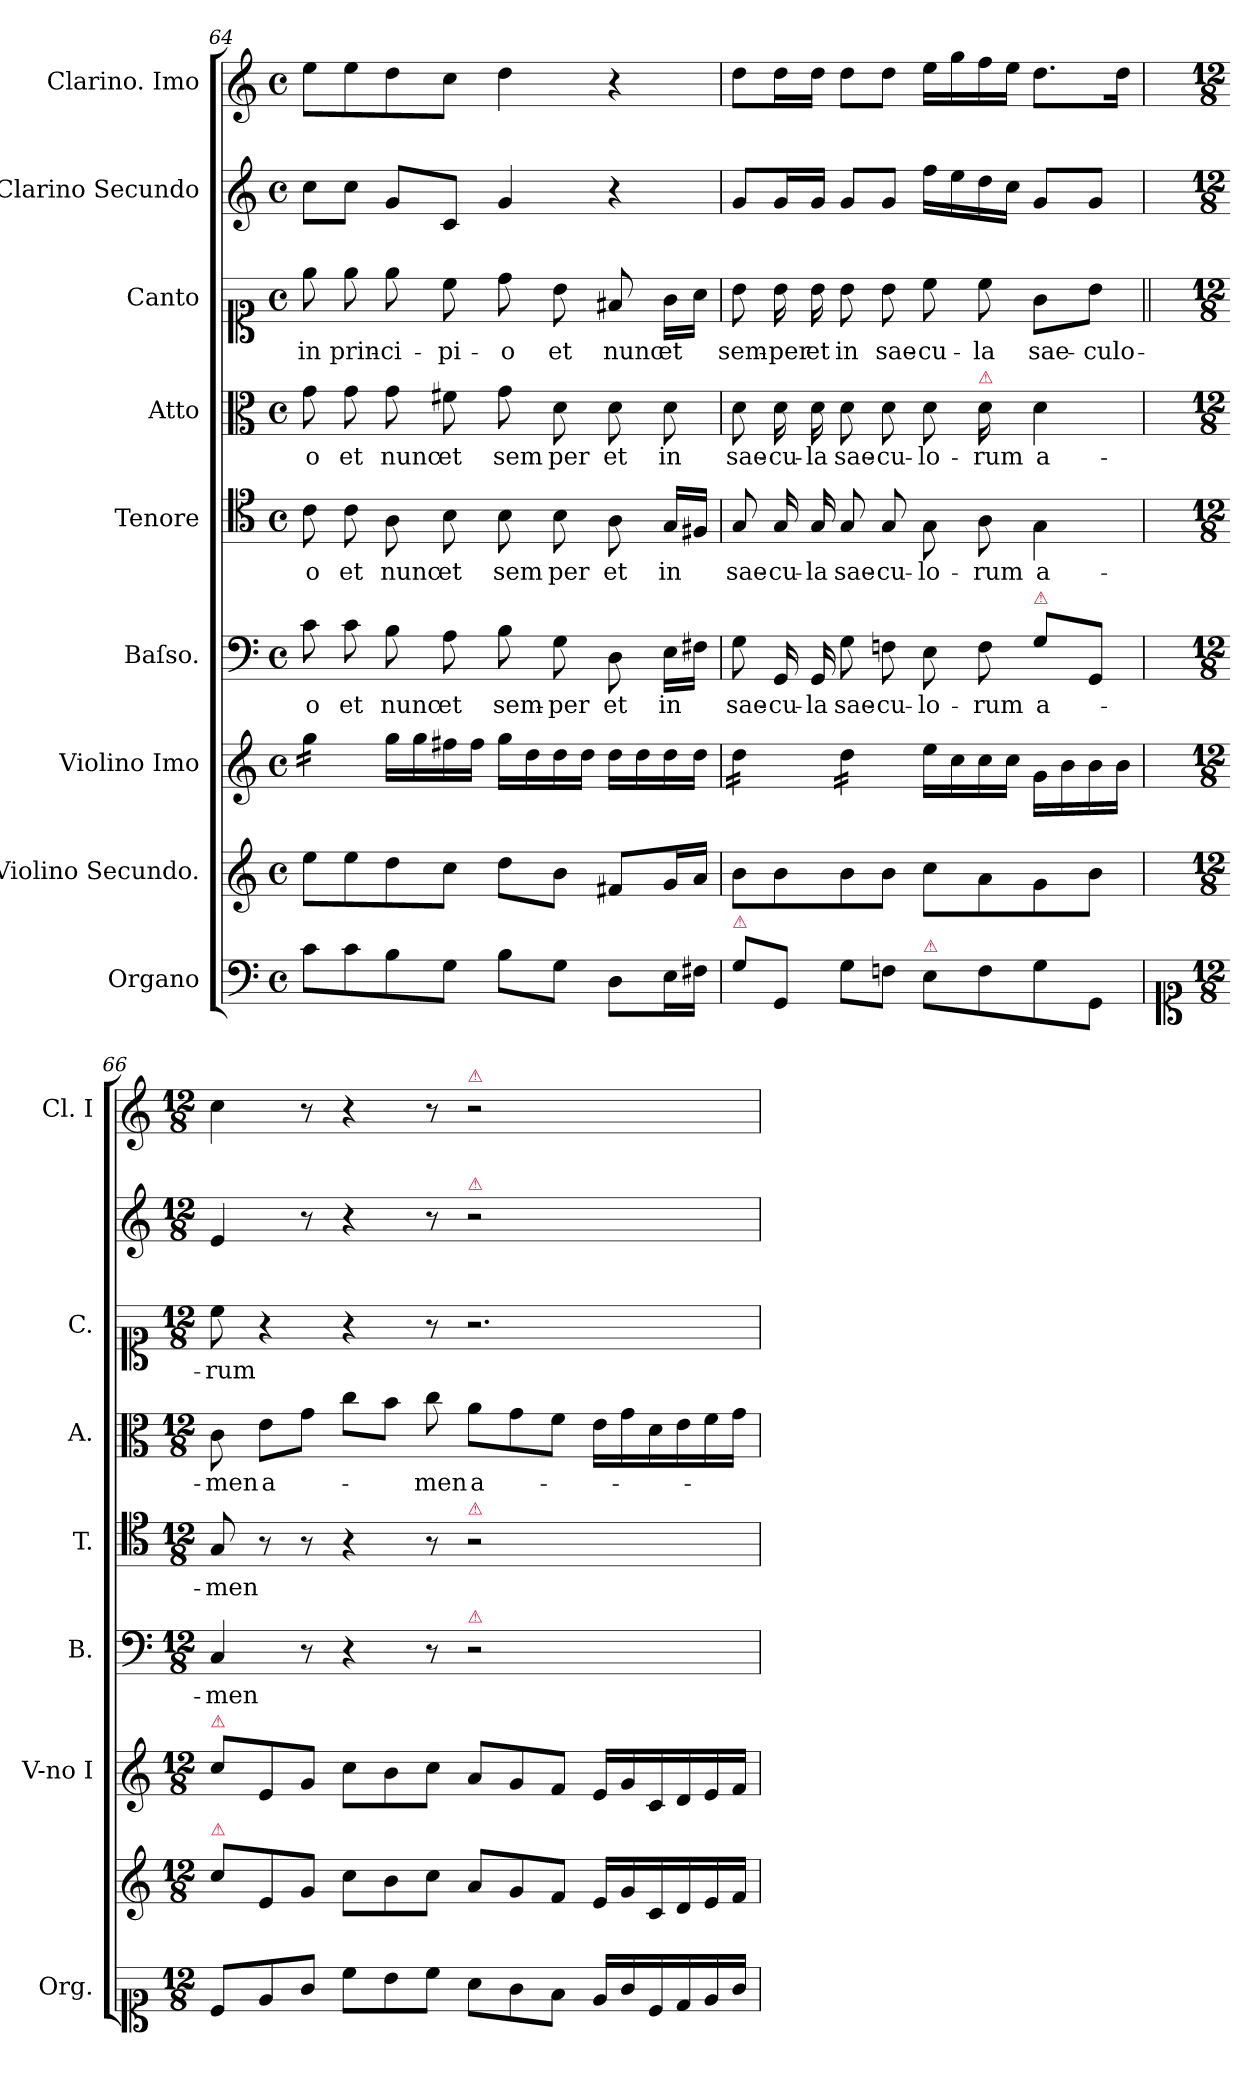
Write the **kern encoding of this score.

**kern	**kern	**kern	**kern	**text	**kern	**text	**kern	**text	**kern	**text	**kern	**kern
*part9	*part8	*part7	*part6	*part6	*part5	*part5	*part4	*part4	*part3	*part3	*part2	*part1
*staff9	*staff8	*staff7	*staff6	*staff6	*staff5	*staff5	*staff4	*staff4	*staff3	*staff3	*staff2	*staff1
*I"Organo	*I"Violino Secundo.	*I"Violino Imo	*I"Baſso.	*	*I"Tenore	*	*I"Atto	*	*I"Canto	*	*I"Clarino Secundo	*I"Clarino. Imo
*I'Org.	*	*I'V-no I	*I'B.	*	*I'T.	*	*I'A.	*	*I'C.	*	*	*I'Cl. I
*clefF4	*clefG2	*clefG2	*clefF4	*	*clefC4	*	*clefC3	*	*clefC1	*	*clefG2	*clefG2
*k[]	*k[]	*k[]	*k[]	*	*k[]	*	*k[]	*	*k[]	*	*k[]	*k[]
*C:	*C:	*C:	*C:	*	*C:	*	*C:	*	*C:	*	*C:	*C:
*M4/4	*M4/4	*M4/4	*M4/4	*	*M4/4	*	*M4/4	*	*M4/4	*	*M4/4	*M4/4
*met(c)	*met(c)	*met(c)	*met(c)	*	*met(c)	*	*met(c)	*	*met(c)	*	*met(c)	*met(c)
=64	=64	=64	=64	=64	=64	=64	=64	=64	=64	=64	=64	=64
*	*	*tremolo	*	*	*	*	*	*	*	*	*	*
8c\L	8ee\L	16gg\LL	8c\	-o	8c\	-o	8g\	-o	8ee\	in	8cc\L	8ee\L
.	.	16gg\	.	.	.	.	.	.	.	.	.	.
8c\	8ee\	16gg\	8c\	et	8c\	et	8g\	et	8ee\	prin-	8cc\J	8ee\
.	.	16gg\JJ	.	.	.	.	.	.	.	.	.	.
*	*	*Xtremolo	*	*	*	*	*	*	*	*	*	*
8B\	8dd\	16gg\LL	8B\	nunc	8A\	nunc	8g\	nunc	8ee\	-ci-	8g/L	8dd\
.	.	16gg\	.	.	.	.	.	.	.	.	.	.
8G\J	8cc\J	16ff#X\	8A\	et	8B\	et	8f#X\	et	8cc\	-pi-	8c/J	8cc\J
.	.	16ff#\JJ	.	.	.	.	.	.	.	.	.	.
8B\L	8dd\L	16gg\LL	8B\	sem-	8B\	sem	8g\	sem	8dd\	-o	4g/	4dd\
.	.	16dd\	.	.	.	.	.	.	.	.	.	.
8G\J	8b\J	16dd\	8G\	-per	8B\	per	8d\	per	8b\	et	.	.
.	.	16dd\JJ	.	.	.	.	.	.	.	.	.	.
8D\L	8f#X/L	16dd\LL	8D\	et	8A\	et	8d\	et	8f#X/	nunc	4r	4r
.	.	16dd\	.	.	.	.	.	.	.	.	.	.
16E\L	16g/L	16dd\	16E\LL	in	16G/LL	in	8d\	in	16g\LL	et	.	.
16F#X\JJ	16a/JJ	16dd\JJ	16F#X\JJ	.	16F#X/JJ	.	.	.	16a\JJ	.	.	.
=65	=65	=65	=65	=65	=65	=65	=65	=65	=65	=65	=65	=65
!LO:TX:a:color=crimson:t=⚠	!	!	!	!	!	!	!	!	!	!	!	!
*	*	*tremolo	*	*	*	*	*	*	*	*	*	*
8G\L	8b\L	16dd\LL	8G\	sae-	8G/	sae-	8d\	sae-	8b\	sem-	8g/L	8dd\L
.	.	16dd\	.	.	.	.	.	.	.	.	.	.
8GG/J	8b\	16dd\	16GG/	-cu-	16G/	-cu-	16d\	-cu-	16b\	-per	16g/L	16dd\L
.	.	16dd\JJ	16GG/	-la	16G/	-la	16d\	-la	16b\	et	16g/JJ	16dd\JJ
8G\L	8b\	16dd\LL	8G\	sae-	8G/	sae-	8d\	sae-	8b\	in	8g/L	8dd\L
.	.	16dd\	.	.	.	.	.	.	.	.	.	.
8Fn\J	8b\J	16dd\	8Fn\	-cu-	8G/	-cu-	8d\	-cu-	8b\	-sae-	8g/J	8dd\J
.	.	16dd\JJ	.	.	.	.	.	.	.	.	.	.
*	*	*Xtremolo	*	*	*	*	*	*	*	*	*	*
!LO:TX:a:color=crimson:t=⚠	!	!	!	!	!	!	!	!	!	!	!	!
8E\L	8cc\L	16ee\LL	8E\	-lo-	8G\	-lo-	8d\	-lo-	8cc\	-cu-	16ff\LL	16ee\LL
.	.	16cc\	.	.	.	.	.	.	.	.	16ee\	16gg\
!	!	!	!	!	!	!	!LO:TX:a:color=crimson:t=⚠	!	!	!	!	!
!	!	!	!	!	!	!	!LO:N:vis=16	!	!	!	!	!
8F\	8a\	16cc\	8F\	-rum	8A\	-rum	8d\	-rum	8cc\	-la	16dd\	16ff\
.	.	16cc\JJ	.	.	.	.	.	.	.	.	16cc\JJ	16ee\JJ
!	!	!	!LO:TX:a:color=crimson:t=⚠	!	!	!	!	!	!	!	!	!
8G\	8g\	16g\LL	8G\L	a-	4G\	a-	4d\	a-	8g\L	sae-	8g/L	8.dd\L
.	.	16b\	.	.	.	.	.	.	.	.	.	.
8GG/J	8b\J	16b\	8GG/J	.	.	.	.	.	8b\J	-culo-	8g/J	.
.	.	16b\JJ	.	.	.	.	.	.	.	.	.	16dd\Jk
=66	=66	=66	=66	=66	=66	=66	=66	=66	=66||	=66	=66	=66
*clefC1	*	*	*	*	*	*	*	*	*	*	*	*
*M12/8	*M12/8	*M12/8	*M12/8	*	*M12/8	*	*M12/8	*	*M12/8	*	*M12/8	*M12/8
!	!	!LO:TX:a:color=crimson:t=⚠	!	!	!	!	!	!	!	!	!	!
!	!LO:TX:a:color=crimson:t=⚠	!	!	!	!	!	!	!	!	!	!	!
8c/L	8cc\L	8cc\L	4C/	-men	8G/	-men	8c\	-men	8cc\	-rum	4e/	4cc\
8e/	8e/	8e/	.	.	8r	.	8e\L	a-	4r	.	.	.
8g/J	8g/J	8g/J	8r	.	8r	.	8g\J	.	.	.	8r	8r
8cc\L	8cc\L	8cc\L	4r	.	4r	.	8cc\L	.	4r	.	4r	4r
8b\	8b\	8b\	.	.	.	.	8b\J	.	.	.	.	.
8cc\J	8cc\J	8cc\J	8r	.	8r	.	8cc\	-men	8r	.	8r	8r
!	!	!	!	!	!	!	!	!	!	!	!	!LO:TX:a:color=crimson:t=⚠
!	!	!	!	!	!	!	!	!	!	!	!LO:TX:a:color=crimson:t=⚠	!
!	!	!	!	!	!LO:TX:a:color=crimson:t=⚠	!	!	!	!	!	!	!
!	!	!	!LO:TX:a:color=crimson:t=⚠	!	!	!	!	!	!	!	!	!
!	!	!	!LO:N:vis=2	!	!LO:N:vis=2	!	!	!	!	!	!LO:N:vis=2	!LO:N:vis=2
8a\L	8a/L	8a/L	2.r	.	2.r	.	8a\L	a-	2.r	.	2.r	2.r
8g\	8g/	8g/	.	.	.	.	8g\	.	.	.	.	.
8f\J	8f/J	8f/J	.	.	.	.	8f\J	.	.	.	.	.
16e/LL	16e/LL	16e/LL	.	.	.	.	16e\LL	.	.	.	.	.
16g/	16g/	16g/	.	.	.	.	16g\	.	.	.	.	.
16c/	16c/	16c/	.	.	.	.	16d\	.	.	.	.	.
16d/	16d/	16d/	.	.	.	.	16e\	.	.	.	.	.
16e/	16e/	16e/	.	.	.	.	16f\	.	.	.	.	.
16g/JJ	16f/JJ	16f/JJ	.	.	.	.	16g\JJ	.	.	.	.	.
=	=	=	=	=	=	=	=	=	=	=	=	=
*-	*-	*-	*-	*-	*-	*-	*-	*-	*-	*-	*-	*-
